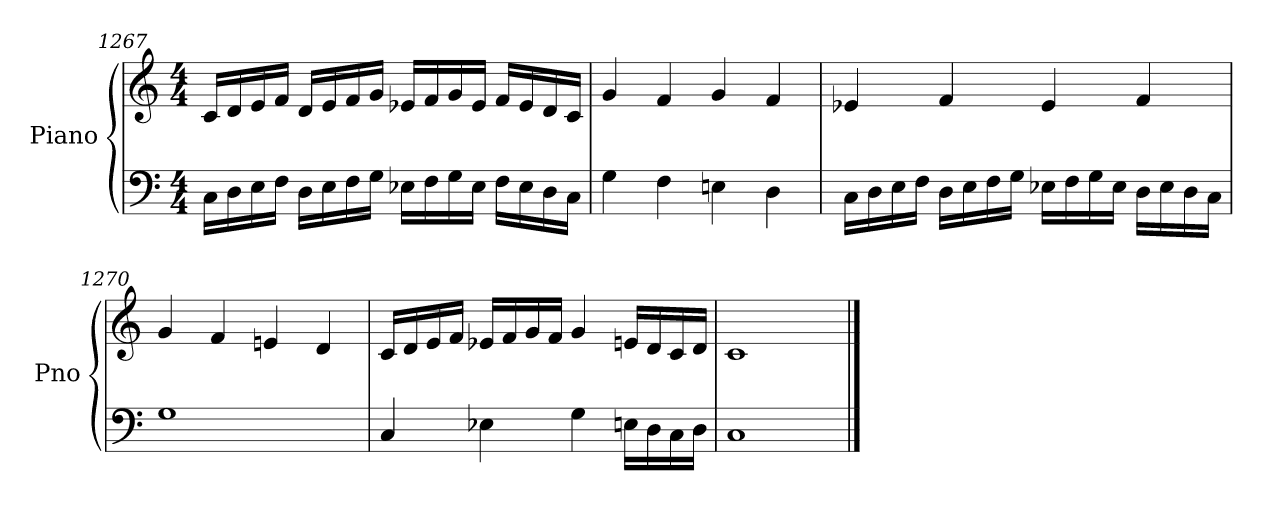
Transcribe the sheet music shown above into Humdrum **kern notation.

**kern	**kern
*part1	*part1
*staff2	*staff1
*I"Piano	*
*I'Pno	*
!!LO:PB:g=z
*clefF4	*clefG2
*k[]	*k[]
*M4/4	*M4/4
=1267	=1267
16C\LL	16c/LL
16D\	16d/
16E\	16e/
16F\JJ	16f/JJ
16D\LL	16d/LL
16E\	16e/
16F\	16f/
16G\JJ	16g/JJ
16E-X\LL	16e-X/LL
16F\	16f/
16G\	16g/
16E-\JJ	16e-/JJ
16F\LL	16f/LL
16E-\	16e-/
16D\	16d/
16C\JJ	16c/JJ
=1268	=1268
4G\	4g/
4F\	4f/
4En\	4g/
4D\	4f/
=1269	=1269
16C\LL	4e-X/
16D\	.
16E\	.
16F\JJ	.
16D\LL	4f/
16E\	.
16F\	.
16G\JJ	.
16E-X\LL	4e-/
16F\	.
16G\	.
16E-\JJ	.
16D\LL	4f/
16E-\	.
16D\	.
16C\JJ	.
!!LO:LB:g=z
=1270	=1270
1G	4g/
.	4f/
.	4en/
.	4d/
=1271	=1271
4C/	16c/LL
.	16d/
.	16e/
.	16f/JJ
4E-X\	16e-X/LL
.	16f/
.	16g/
.	16f/JJ
4G\	4g/
16En\LL	16en/LL
16D\	16d/
16C\	16c/
16D\JJ	16d/JJ
=1272	=1272
1C	1c
==	==
*-	*-
